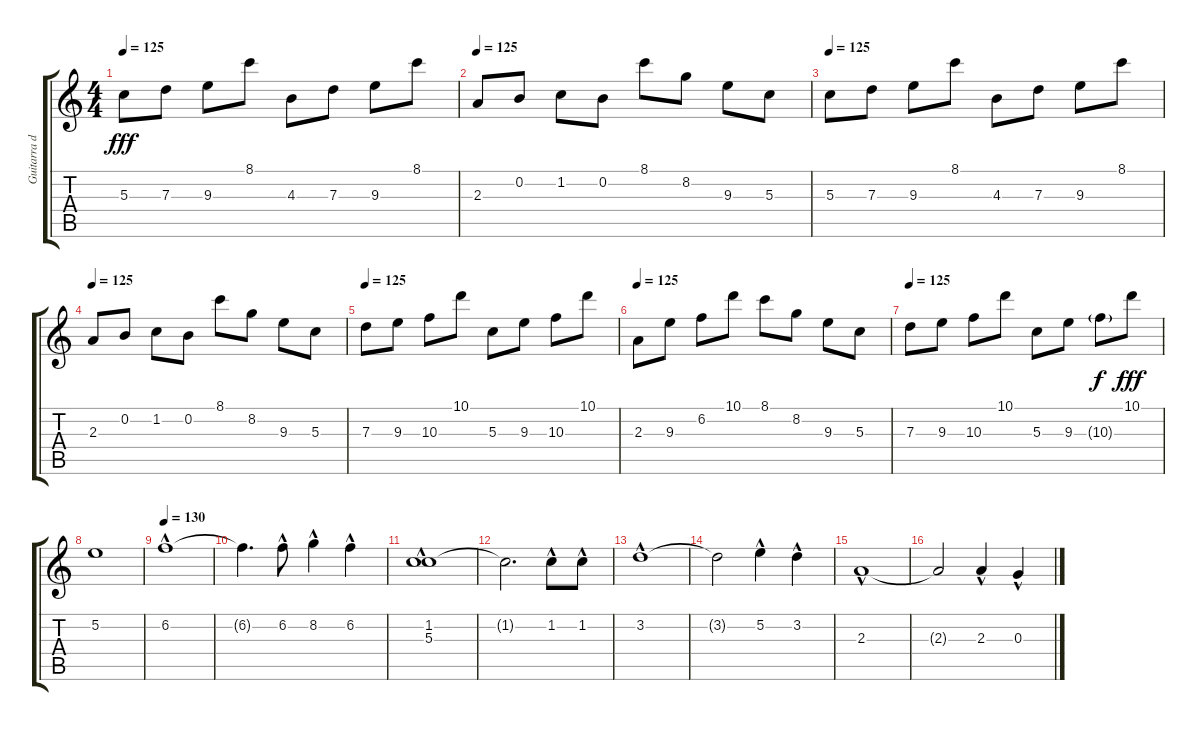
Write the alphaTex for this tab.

\track ("Guitarra distorsion" "Guitarra d") {instrument distortionguitar}
\staff {score tabs}
\tuning (E4 B3 G3 D3 A2 E2) {hide}
\ts (4 4)
\tempo 125
\clef g2
\ks c
5.3.8{dy fff instrument trombone} 7.3.8 9.3.8 8.1.8 4.3.8 7.3.8 9.3.8 8.1.8 |
\tempo 125
2.3.8 0.2.8 1.2.8 0.2.8 8.1.8 8.2.8 9.3.8 5.3.8 |
\tempo 125
5.3.8 7.3.8 9.3.8 8.1.8 4.3.8 7.3.8 9.3.8 8.1.8 |
\tempo 125
2.3.8 0.2.8 1.2.8 0.2.8 8.1.8 8.2.8 9.3.8 5.3.8 |
\tempo 125
7.3.8 9.3.8 10.3.8 10.1.8 5.3.8 9.3.8 10.3.8 10.1.8 |
\tempo 125
2.3.8 9.3.8 6.2.8 10.1.8 8.1.8 8.2.8 9.3.8 5.3.8 |
\tempo 125
7.3.8 9.3.8 10.3.8 10.1.8 5.3.8 9.3.8 10.3{g}.8{dy f} 10.1.8{dy fff} |
5.2.1 |
\tempo 130
6.2{hac}.1{instrument distortionguitar} |
6.2{t}.4{d} 6.2{hac}.8 8.2{hac}.4 6.2{hac}.4 |
(1.2{hac} 5.3).1 |
1.2{t}.2{d} 1.2{hac}.8 1.2{hac}.8 |
3.2{hac}.1 |
3.2{t}.2 5.2{hac}.4 3.2{hac}.4 |
2.3{hac}.1 |
2.3{t}.2 2.3{hac}.4 0.3{hac}.4
